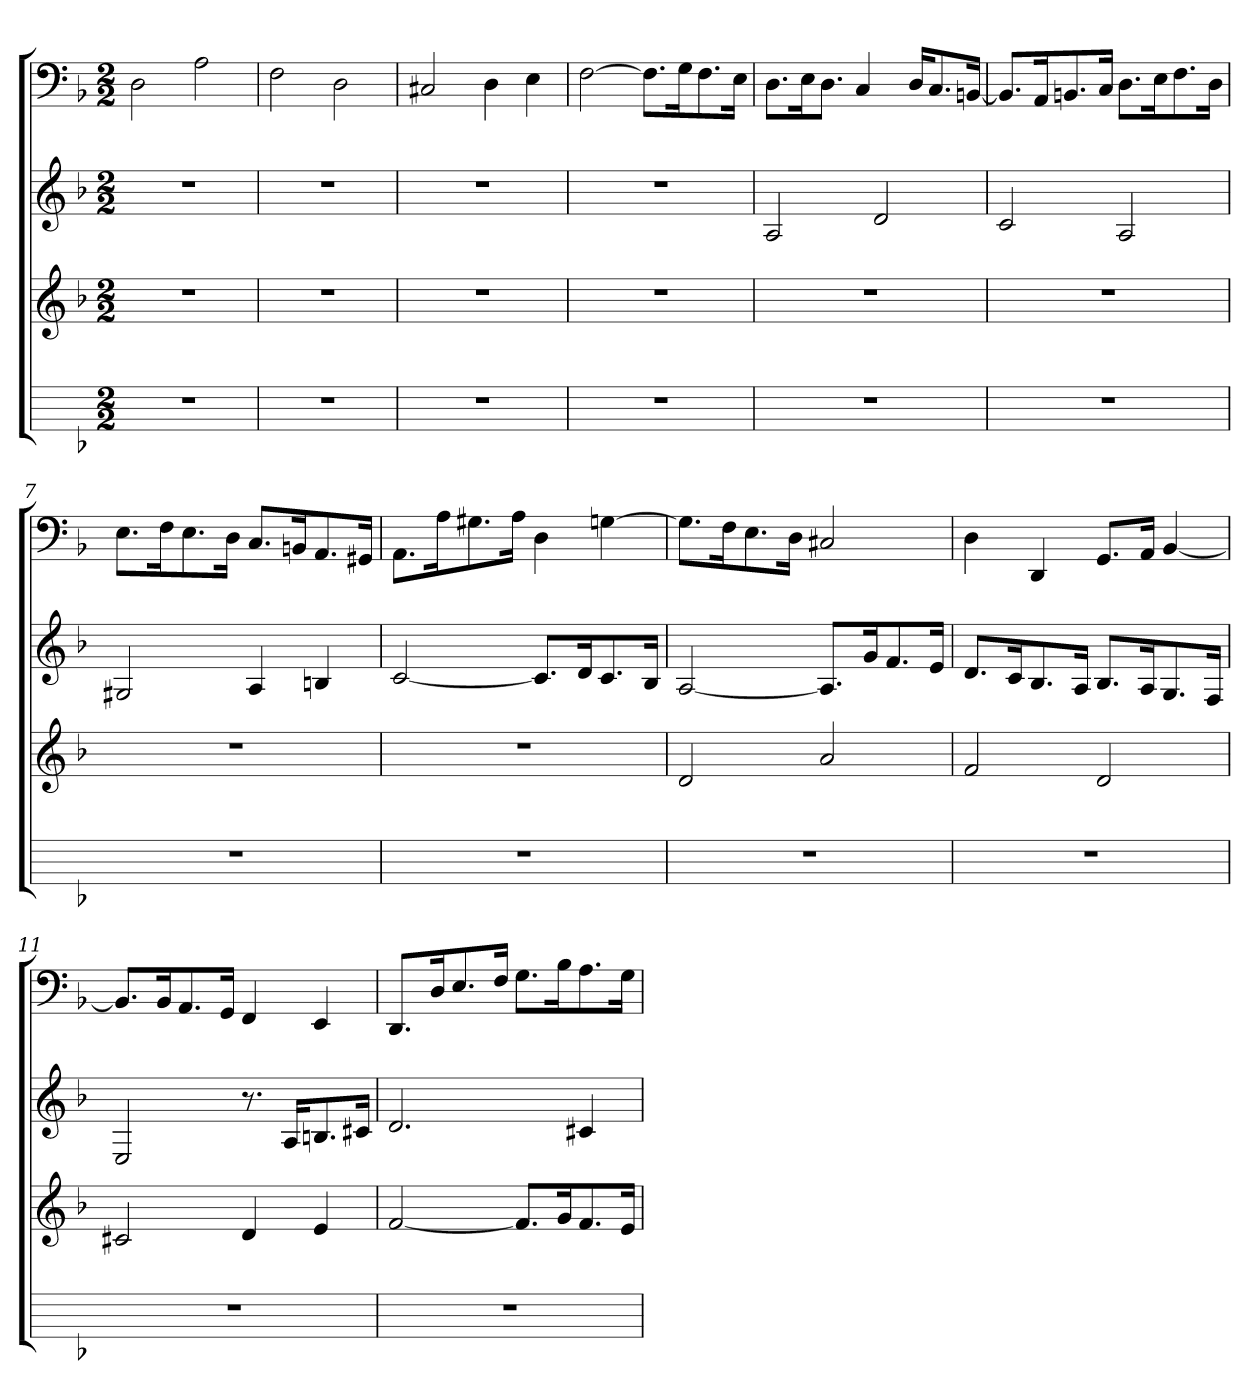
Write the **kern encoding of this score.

**kern	**kern	**kern	**kern
*part4	*part3	*part2	*part1
*staff4	*staff3	*staff2	*staff1
*k[b-]	*k[b-]	*k[b-]	*k[b-]
*d:	*d:	*d:	*d:
*M2/2	*M2/2	*M2/2	*M2/2
=1	=1	=1	=1
1r	1r	1r	2D
.	.	.	2A
=2	=2	=2	=2
1r	1r	1r	2F
.	.	.	2D
=3	=3	=3	=3
1r	1r	1r	2C#X
.	.	.	4D
.	.	.	4E
=4	=4	=4	=4
1r	1r	1r	[2F
.	.	.	8.FL]
.	.	.	16GK
.	.	.	8.F
.	.	.	16EJk
=5	=5	=5	=5
1r	1r	2A	8.DL
.	.	.	16EK
.	.	.	8.DJ
.	.	.	4C
.	.	2d	.
.	.	.	16DKL
.	.	.	8.C
.	.	.	[16BBnJk
=6	=6	=6	=6
1r	1r	2c	8.BBL]
.	.	.	16AAK
.	.	.	8.BBn
.	.	.	16CJk
.	.	2A	8.DL
.	.	.	16EK
.	.	.	8.F
.	.	.	16DJk
=7	=7	=7	=7
1r	1r	2G#X	8.EL
.	.	.	16FK
.	.	.	8.E
.	.	.	16DJk
.	.	4A	8.CL
.	.	.	16BBnK
.	.	4Bn	8.AA
.	.	.	16GG#XJk
=8	=8	=8	=8
1r	1r	[2c	8.AAL
.	.	.	16AK
.	.	.	8.G#X
.	.	.	16AJk
.	.	8.cL]	4D
.	.	16dK	.
.	.	8.c	[4Gn
.	.	16B-Jk	.
=9	=9	=9	=9
1r	2d	[2A	8.GL]
.	.	.	16FK
.	.	.	8.E
.	.	.	16DJk
.	2a	8.AL]	2C#X
.	.	16gK	.
.	.	8.f	.
.	.	16eJk	.
=10	=10	=10	=10
1r	2f	8.dL	4D
.	.	16cK	.
.	.	8.B-	4DD
.	.	16AJk	.
.	2d	8.B-L	8.GGL
.	.	16AK	16AAJk
.	.	8.G	[4BB-
.	.	16FJk	.
=11	=11	=11	=11
1r	2c#X	2E	8.BB-L]
.	.	.	16BB-K
.	.	.	8.AA
.	.	.	16GGJk
.	4d	8.r	4FF
.	.	16AKL	.
.	4e	8.Bn	4EE
.	.	16c#XJk	.
=12	=12	=12	=12
1r	[2f	2.d	8.DDL
.	.	.	16DK
.	.	.	8.E
.	.	.	16FJk
.	8.fL]	.	8.GL
.	16gK	.	16B-K
.	8.f	4c#X	8.A
.	16eJk	.	16GJk
=	=	=	=
*-	*-	*-	*-
